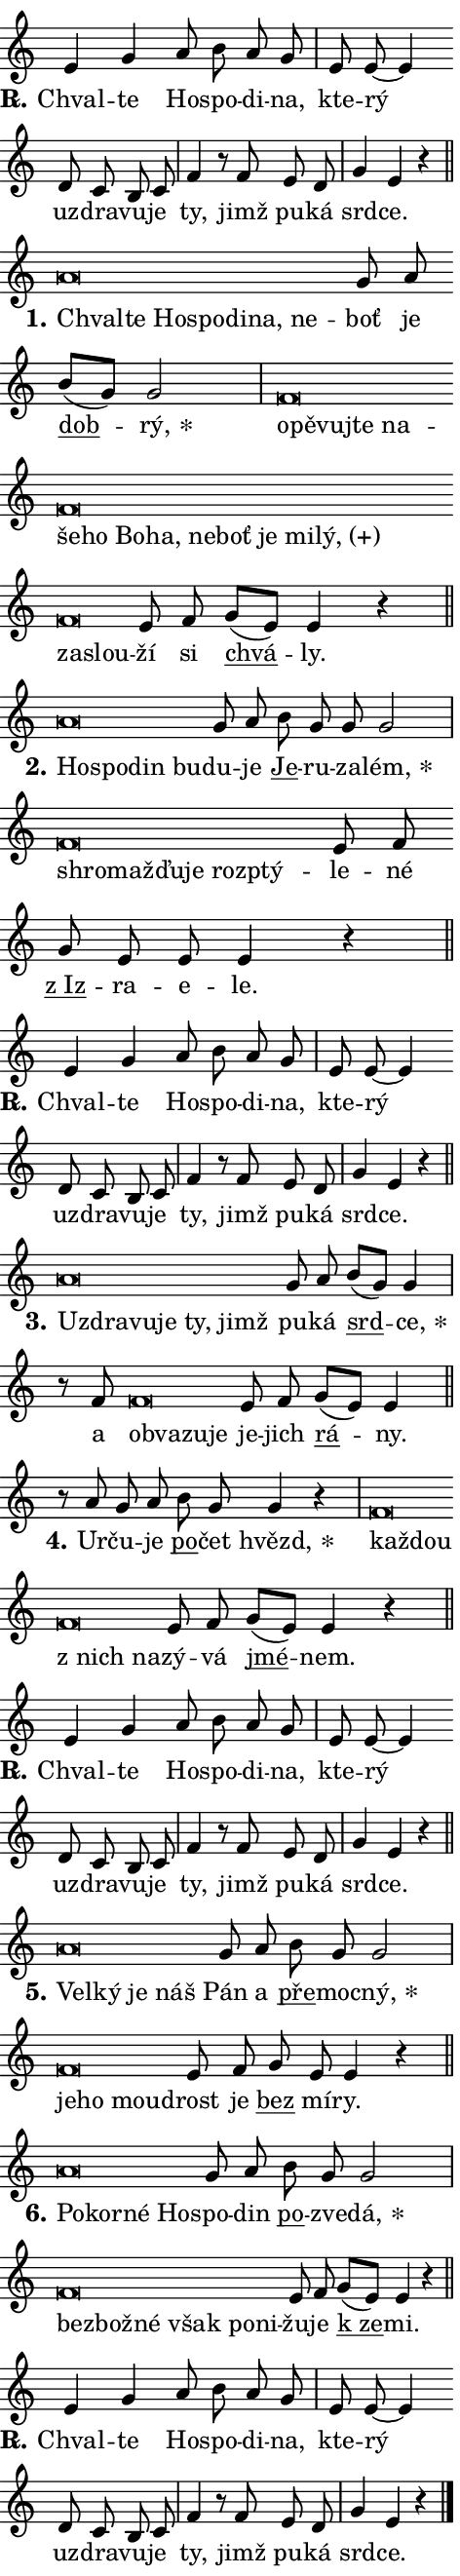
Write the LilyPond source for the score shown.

\version "2.24.0"
\header { tagline = "" }
\paper {
  indent = 0\cm
  top-margin = 0\cm
  right-margin = 0.13\cm % to fit lyric hyphens
  bottom-margin = 0\cm
  left-margin = 0\cm
  paper-width = 8\cm
  page-breaking = #ly:one-page-breaking
  system-system-spacing.basic-distance = #11
  score-system-spacing.basic-distance = #11
  ragged-last = ##f
}


%% Author: Thomas Morley
%% https://lists.gnu.org/archive/html/lilypond-user/2020-05/msg00002.html
#(define (line-position grob)
"Returns position of @var[grob} in current system:
   @code{'start}, if at first time-step
   @code{'end}, if at last time-step
   @code{'middle} otherwise
"
  (let* ((col (ly:item-get-column grob))
         (ln (ly:grob-object col 'left-neighbor))
         (rn (ly:grob-object col 'right-neighbor))
         (col-to-check-left (if (ly:grob? ln) ln col))
         (col-to-check-right (if (ly:grob? rn) rn col))
         (break-dir-left
           (and
             (ly:grob-property col-to-check-left 'non-musical #f)
             (ly:item-break-dir col-to-check-left)))
         (break-dir-right
           (and
             (ly:grob-property col-to-check-right 'non-musical #f)
             (ly:item-break-dir col-to-check-right))))
        (cond ((eqv? 1 break-dir-left) 'start)
              ((eqv? -1 break-dir-right) 'end)
              (else 'middle))))

#(define (tranparent-at-line-position vctor)
  (lambda (grob)
  "Relying on @code{line-position} select the relevant enry from @var{vctor}.
Used to determine transparency,"
    (case (line-position grob)
      ((end) (not (vector-ref vctor 0)))
      ((middle) (not (vector-ref vctor 1)))
      ((start) (not (vector-ref vctor 2))))))

noteHeadBreakVisibility =
#(define-music-function (break-visibility)(vector?)
"Makes @code{NoteHead}s transparent relying on @var{break-visibility}"
#{
  \override NoteHead.transparent =
    #(tranparent-at-line-position break-visibility)
#})

#(define delete-ledgers-for-transparent-note-heads
  (lambda (grob)
    "Reads whether a @code{NoteHead} is transparent.
If so this @code{NoteHead} is removed from @code{'note-heads} from
@var{grob}, which is supposed to be @code{LedgerLineSpanner}.
As a result ledgers are not printed for this @code{NoteHead}"
    (let* ((nhds-array (ly:grob-object grob 'note-heads))
           (nhds-list
             (if (ly:grob-array? nhds-array)
                 (ly:grob-array->list nhds-array)
                 '()))
           ;; Relies on the transparent-property being done before
           ;; Staff.LedgerLineSpanner.after-line-breaking is executed.
           ;; This is fragile ...
           (to-keep
             (remove
               (lambda (nhd)
                 (ly:grob-property nhd 'transparent #f))
               nhds-list)))
      ;; TODO find a better method to iterate over grob-arrays, similiar
      ;; to filter/remove etc for lists
      ;; For now rebuilt from scratch
      (set! (ly:grob-object grob 'note-heads)  '())
      (for-each
        (lambda (nhd)
          (ly:pointer-group-interface::add-grob grob 'note-heads nhd))
        to-keep))))

squashNotes = {
  \override NoteHead.X-extent = #'(-0.2 . 0.2)
  \override NoteHead.Y-extent = #'(-0.75 . 0)
  \override NoteHead.stencil =
    #(lambda (grob)
       (let ((pos (ly:grob-property grob 'staff-position)))
         (begin
           (if (< pos -7) (display "ERROR: Lower brevis then expected\n") (display ""))
           (if (<= pos -6) ly:text-interface::print ly:note-head::print))))
}
unSquashNotes = {
  \revert NoteHead.X-extent
  \revert NoteHead.Y-extent
  \revert NoteHead.stencil
}

hideNotes = \noteHeadBreakVisibility #begin-of-line-visible
unHideNotes = \noteHeadBreakVisibility #all-visible

% work-around for resetting accidentals
% https://lilypond.org/doc/v2.23/Documentation/notation/displaying-rhythms#unmetered-music
cadenzaMeasure = {
  \cadenzaOff
  \partial 1024 s1024
  \cadenzaOn
}

#(define-markup-command (accent layout props text) (markup?)
  "Underline accented syllable"
  (interpret-markup layout props
    #{\markup \override #'(offset . 4.3) \underline { #text }#}))

responsum = \markup \concat {
  "R" \hspace #-1.05 \path #0.1 #'((moveto 0 0.07) (lineto 0.9 0.8)) \hspace #0.05 "."
}

spaceSize = #0.6828661417322834 % exact space size for TeX Gyre Schola

\layout {
  \context {
    \Staff
    \remove "Time_signature_engraver"
    \override LedgerLineSpanner.after-line-breaking = #delete-ledgers-for-transparent-note-heads
  }
  \context {
    \Lyrics {
      \override LyricSpace.minimum-distance = \spaceSize
      \override LyricText.font-name = #"TeX Gyre Schola"
      \override LyricText.font-size = 1
      \override StanzaNumber.font-name = #"TeX Gyre Schola Bold"
      \override StanzaNumber.font-size = 1
    }
  }
  \context {
    \Score 
    \override NoteHead.text =
      #(lambda (grob) 
        (let ((pos (ly:grob-property grob 'staff-position)))
          #{\markup {
            \combine
              \halign #-0.55 \raise #(if (= pos -6) 0 0.5) \override #'(thickness . 2) \draw-line #'(3.2 . 0)
              \musicglyph "noteheads.sM1"
          }#}))
  }
}

% magnetic-lyrics.ily
%
%   written by
%     Jean Abou Samra <jean@abou-samra.fr>
%     Werner Lemberg <wl@gnu.org>
%
%   adapted by
%     Jiri Hon <jiri.hon@gmail.com>
%
% Version 2022-Apr-15

% https://www.mail-archive.com/lilypond-user@gnu.org/msg149350.html

#(define (Left_hyphen_pointer_engraver context)
   "Collect syllable-hyphen-syllable occurrences in lyrics and store
them in properties.  This engraver only looks to the left.  For
example, if the lyrics input is @code{foo -- bar}, it does the
following.

@itemize @bullet
@item
Set the @code{text} property of the @code{LyricHyphen} grob between
@q{foo} and @q{bar} to @code{foo}.

@item
Set the @code{left-hyphen} property of the @code{LyricText} grob with
text @q{foo} to the @code{LyricHyphen} grob between @q{foo} and
@q{bar}.
@end itemize

Use this auxiliary engraver in combination with the
@code{lyric-@/text::@/apply-@/magnetic-@/offset!} hook."
   (let ((hyphen #f)
         (text #f))
     (make-engraver
      (acknowledgers
       ((lyric-syllable-interface engraver grob source-engraver)
        (set! text grob)))
      (end-acknowledgers
       ((lyric-hyphen-interface engraver grob source-engraver)
        ;(when (not (grob::has-interface grob 'lyric-space-interface))
          (set! hyphen grob)));)
      ((stop-translation-timestep engraver)
       (when (and text hyphen)
         (ly:grob-set-object! text 'left-hyphen hyphen))
       (set! text #f)
       (set! hyphen #f)))))

#(define (lyric-text::apply-magnetic-offset! grob)
   "If the space between two syllables is less than the value in
property @code{LyricText@/.details@/.squash-threshold}, move the right
syllable to the left so that it gets concatenated with the left
syllable.

Use this function as a hook for
@code{LyricText@/.after-@/line-@/breaking} if the
@code{Left_@/hyphen_@/pointer_@/engraver} is active."
   (let ((hyphen (ly:grob-object grob 'left-hyphen #f)))
     (when hyphen
       (let ((left-text (ly:spanner-bound hyphen LEFT)))
         (when (grob::has-interface left-text 'lyric-syllable-interface)
           (let* ((common (ly:grob-common-refpoint grob left-text X))
                  (this-x-ext (ly:grob-extent grob common X))
                  (left-x-ext
                   (begin
                     ;; Trigger magnetism for left-text.
                     (ly:grob-property left-text 'after-line-breaking)
                     (ly:grob-extent left-text common X)))
                  ;; `delta` is the gap width between two syllables.
                  (delta (- (interval-start this-x-ext)
                            (interval-end left-x-ext)))
                  (details (ly:grob-property grob 'details))
                  (threshold (assoc-get 'squash-threshold details 0.2)))
             (when (< delta threshold)
               (let* (;; We have to manipulate the input text so that
                      ;; ligatures crossing syllable boundaries are not
                      ;; disabled.  For languages based on the Latin
                      ;; script this is essentially a beautification.
                      ;; However, for non-Western scripts it can be a
                      ;; necessity.
                      (lt (ly:grob-property left-text 'text))
                      (rt (ly:grob-property grob 'text))
                      (is-space (grob::has-interface hyphen 'lyric-space-interface))
                      (space (if is-space " " ""))
                      (extra-delta (if is-space spaceSize 0))
                      ;; Append new syllable.
                      (ltrt-space (if (and (string? lt) (string? rt))
                                (string-append lt space rt)
                                (make-concat-markup (list lt space rt))))
                      ;; Right-align `ltrt` to the right side.
                      (ltrt-space-markup (grob-interpret-markup
                               grob
                               (make-translate-markup
                                (cons (interval-length this-x-ext) 0)
                                (make-right-align-markup ltrt-space)))))
                 (begin
                   ;; Don't print `left-text`.
                   (ly:grob-set-property! left-text 'stencil #f)
                   ;; Set text and stencil (which holds all collected
                   ;; syllables so far) and shift it to the left.
                   (ly:grob-set-property! grob 'text ltrt-space)
                   (ly:grob-set-property! grob 'stencil ltrt-space-markup)
                   (ly:grob-translate-axis! grob (- (- delta extra-delta)) X))))))))))


#(define (lyric-hyphen::displace-bounds-first grob)
   ;; Make very sure this callback isn't triggered too early.
   (let ((left (ly:spanner-bound grob LEFT))
         (right (ly:spanner-bound grob RIGHT)))
     (ly:grob-property left 'after-line-breaking)
     (ly:grob-property right 'after-line-breaking)
     (ly:lyric-hyphen::print grob)))

squashThreshold = #0.4

\layout {
  \context {
    \Lyrics
    \consists #Left_hyphen_pointer_engraver
    \override LyricText.after-line-breaking =
      #lyric-text::apply-magnetic-offset!
    \override LyricHyphen.stencil = #lyric-hyphen::displace-bounds-first
    \override LyricText.details.squash-threshold = \squashThreshold
    \override LyricHyphen.minimum-distance = 0
    \override LyricHyphen.minimum-length = \squashThreshold
  }
}

squashText = \override LyricText.details.squash-threshold = 9999
unSquashText = \override LyricText.details.squash-threshold = \squashThreshold

leftText = \override LyricText.self-alignment-X = #LEFT
unLeftText = \revert LyricText.self-alignment-X

starOffset = #(lambda (grob) 
                (let ((x_offset (ly:self-alignment-interface::aligned-on-x-parent grob)))
                  (if (= x_offset 0) 0 (+ x_offset 1.2))))

star = #(define-music-function (syllable)(string?)
"Append star separator at the end of a syllable"
#{
  \once \override LyricText.X-offset = #starOffset
  \lyricmode { \markup {
    #syllable
    \override #'((font-name . "TeX Gyre Schola Bold")) \hspace #0.2 \lower #0.65 \larger "*"
  } }
#})

starAccent = #(define-music-function (syllable)(string?)
"Append star separator at the end of a syllable and make accent"
#{
  \once \override LyricText.X-offset = #starOffset
  \lyricmode { \markup {
    \accent #syllable
    \override #'((font-name . "TeX Gyre Schola Bold")) \hspace #0.2 \lower #0.65 \larger "*"
  } }
#})

breath = #(define-music-function (syllable)(string?)
"Append breathing indicator at the end of a syllable"
#{
  \lyricmode { \markup { #syllable "+" } }
#})

optionalBreath = #(define-music-function (syllable)(string?)
"Append optional breathing indicator at the end of a syllable"
#{
  \lyricmode { \markup { #syllable "(+)" } }
#})


\score {
    <<
        \new Voice = "melody" { \cadenzaOn \key c \major \relative { e'4 g a8 b a g \cadenzaMeasure \bar "|" e e~ e4 \bar "" d8 c b c \cadenzaMeasure \bar "|" f4 r8 f e d \cadenzaMeasure \bar "|" g4 e r4 \cadenzaMeasure \bar "||" \break } }
        \new Lyrics \lyricsto "melody" { \lyricmode { \set stanza = \responsum
Chval -- te Ho -- spo -- di -- na, kte -- rý uz -- dra -- vu -- je ty, jimž pu -- ká srd -- ce. } }
    >>
    \layout {}
}

\score {
    <<
        \new Voice = "melody" { \cadenzaOn \key c \major \relative { \squashNotes a'\breve*1/16 \hideNotes \breve*1/16 \bar "" \breve*1/16 \bar "" \breve*1/16 \bar "" \breve*1/16 \bar "" \breve*1/16 \breve*1/16 \bar "" \unHideNotes \unSquashNotes g8 a \bar "" b[( g)] g2 \cadenzaMeasure \bar "|" \squashNotes f\breve*1/16 \hideNotes \breve*1/16 \bar "" \breve*1/16 \bar "" \breve*1/16 \bar "" \breve*1/16 \bar "" \breve*1/16 \bar "" \breve*1/16 \bar "" \breve*1/16 \bar "" \breve*1/16 \bar "" \breve*1/16 \bar "" \breve*1/16 \bar "" \breve*1/16 \bar "" \breve*1/16 \bar "" \breve*1/16 \bar "" \breve*1/16 \breve*1/16 \bar "" \unHideNotes \unSquashNotes e8 f \bar "" g[( e)] e4 r \cadenzaMeasure \bar "||" \break } }
        \new Lyrics \lyricsto "melody" { \lyricmode { \set stanza = "1."
\leftText Chval -- \squashText te Ho -- spo -- di -- na, ne -- \unLeftText \unSquashText boť je \markup \accent dob -- \star rý, \leftText o -- \squashText pě -- vuj -- te na -- še -- ho Bo -- ha, ne -- boť je mi -- \optionalBreath lý, za -- slou -- \unLeftText \unSquashText ží si \markup \accent chvá -- ly. } }
    >>
    \layout {}
}

\score {
    <<
        \new Voice = "melody" { \cadenzaOn \key c \major \relative { \squashNotes a'\breve*1/16 \hideNotes \breve*1/16 \bar "" \breve*1/16 \breve*1/16 \bar "" \unHideNotes \unSquashNotes g8 a \bar "" b g g g2 \cadenzaMeasure \bar "|" \squashNotes f\breve*1/16 \hideNotes \breve*1/16 \bar "" \breve*1/16 \bar "" \breve*1/16 \breve*1/16 \bar "" \unHideNotes \unSquashNotes e8 f \bar "" g e e e4 r \cadenzaMeasure \bar "||" \break } }
        \new Lyrics \lyricsto "melody" { \lyricmode { \set stanza = "2."
\leftText Ho -- \squashText spo -- din bu -- \unLeftText \unSquashText du -- je \markup \accent Je -- ru -- za -- \star lém, \leftText shro -- \squashText mažďu -- je roz -- ptý -- \unLeftText \unSquashText le -- né \markup \accent "z Iz" -- ra -- e -- le. } }
    >>
    \layout {}
}

\score {
    <<
        \new Voice = "melody" { \cadenzaOn \key c \major \relative { e'4 g a8 b a g \cadenzaMeasure \bar "|" e e~ e4 \bar "" d8 c b c \cadenzaMeasure \bar "|" f4 r8 f e d \cadenzaMeasure \bar "|" g4 e r4 \cadenzaMeasure \bar "||" \break } }
        \new Lyrics \lyricsto "melody" { \lyricmode { \set stanza = \responsum
Chval -- te Ho -- spo -- di -- na, kte -- rý uz -- dra -- vu -- je ty, jimž pu -- ká srd -- ce. } }
    >>
    \layout {}
}

\score {
    <<
        \new Voice = "melody" { \cadenzaOn \key c \major \relative { \squashNotes a'\breve*1/16 \hideNotes \breve*1/16 \bar "" \breve*1/16 \bar "" \breve*1/16 \bar "" \breve*1/16 \breve*1/16 \bar "" \unHideNotes \unSquashNotes g8 a \bar "" b[( g)] g4 \cadenzaMeasure \bar "|" r8 f \squashNotes f\breve*1/16 \hideNotes \breve*1/16 \bar "" \breve*1/16 \breve*1/16 \bar "" \unHideNotes \unSquashNotes e8 f \bar "" g[( e)] e4 \cadenzaMeasure \bar "||" \break } }
        \new Lyrics \lyricsto "melody" { \lyricmode { \set stanza = "3."
\leftText Uz -- \squashText dra -- vu -- je ty, jimž \unLeftText \unSquashText pu -- ká \markup \accent srd -- \star ce, a \leftText ob -- \squashText va -- zu -- je \unLeftText \unSquashText je -- jich \markup \accent rá -- ny. } }
    >>
    \layout {}
}

\score {
    <<
        \new Voice = "melody" { \cadenzaOn \key c \major \relative { r8 a' g8 a \bar "" b g g4 r \cadenzaMeasure \bar "|" \squashNotes f\breve*1/16 \hideNotes \breve*1/16 \bar "" \breve*1/16 \breve*1/16 \bar "" \unHideNotes \unSquashNotes e8 f \bar "" g[( e)] e4 r \cadenzaMeasure \bar "||" \break } }
        \new Lyrics \lyricsto "melody" { \lyricmode { \set stanza = "4."
Ur -- ču -- je \markup \accent po -- čet \star hvězd, \leftText kaž -- \squashText dou "z nich" na -- \unLeftText \unSquashText zý -- vá \markup \accent jmé -- nem. } }
    >>
    \layout {}
}

\score {
    <<
        \new Voice = "melody" { \cadenzaOn \key c \major \relative { e'4 g a8 b a g \cadenzaMeasure \bar "|" e e~ e4 \bar "" d8 c b c \cadenzaMeasure \bar "|" f4 r8 f e d \cadenzaMeasure \bar "|" g4 e r4 \cadenzaMeasure \bar "||" \break } }
        \new Lyrics \lyricsto "melody" { \lyricmode { \set stanza = \responsum
Chval -- te Ho -- spo -- di -- na, kte -- rý uz -- dra -- vu -- je ty, jimž pu -- ká srd -- ce. } }
    >>
    \layout {}
}

\score {
    <<
        \new Voice = "melody" { \cadenzaOn \key c \major \relative { \squashNotes a'\breve*1/16 \hideNotes \breve*1/16 \bar "" \breve*1/16 \breve*1/16 \bar "" \unHideNotes \unSquashNotes g8 a \bar "" b g g2 \cadenzaMeasure \bar "|" \squashNotes f\breve*1/16 \hideNotes \breve*1/16 \breve*1/16 \bar "" \unHideNotes \unSquashNotes e8 f \bar "" g e e4 r \cadenzaMeasure \bar "||" \break } }
        \new Lyrics \lyricsto "melody" { \lyricmode { \set stanza = "5."
\leftText Vel -- \squashText ký je náš \unLeftText \unSquashText Pán a \markup \accent pře -- moc -- \star ný, \leftText je -- \squashText ho mou -- \unLeftText \unSquashText drost je \markup \accent bez mí -- ry. } }
    >>
    \layout {}
}

\score {
    <<
        \new Voice = "melody" { \cadenzaOn \key c \major \relative { \squashNotes a'\breve*1/16 \hideNotes \breve*1/16 \bar "" \breve*1/16 \breve*1/16 \bar "" \unHideNotes \unSquashNotes g8 a \bar "" b g g2 \cadenzaMeasure \bar "|" \squashNotes f\breve*1/16 \hideNotes \breve*1/16 \bar "" \breve*1/16 \bar "" \breve*1/16 \bar "" \breve*1/16 \breve*1/16 \bar "" \unHideNotes \unSquashNotes e8 f \bar "" g[( e)] e4 r \cadenzaMeasure \bar "||" \break } }
        \new Lyrics \lyricsto "melody" { \lyricmode { \set stanza = "6."
\leftText Po -- \squashText kor -- né Ho -- \unLeftText \unSquashText spo -- din \markup \accent po -- zve -- \star dá, \leftText bez -- \squashText bož -- né však po -- ni -- \unLeftText \unSquashText žu -- je \markup \accent "k ze" -- mi. } }
    >>
    \layout {}
}

\score {
    <<
        \new Voice = "melody" { \cadenzaOn \key c \major \relative { e'4 g a8 b a g \cadenzaMeasure \bar "|" e e~ e4 \bar "" d8 c b c \cadenzaMeasure \bar "|" f4 r8 f e d \cadenzaMeasure \bar "|" g4 e r4 \cadenzaMeasure \bar "||" \break } \bar "|." }
        \new Lyrics \lyricsto "melody" { \lyricmode { \set stanza = \responsum
Chval -- te Ho -- spo -- di -- na, kte -- rý uz -- dra -- vu -- je ty, jimž pu -- ká srd -- ce. } }
    >>
    \layout {}
}
